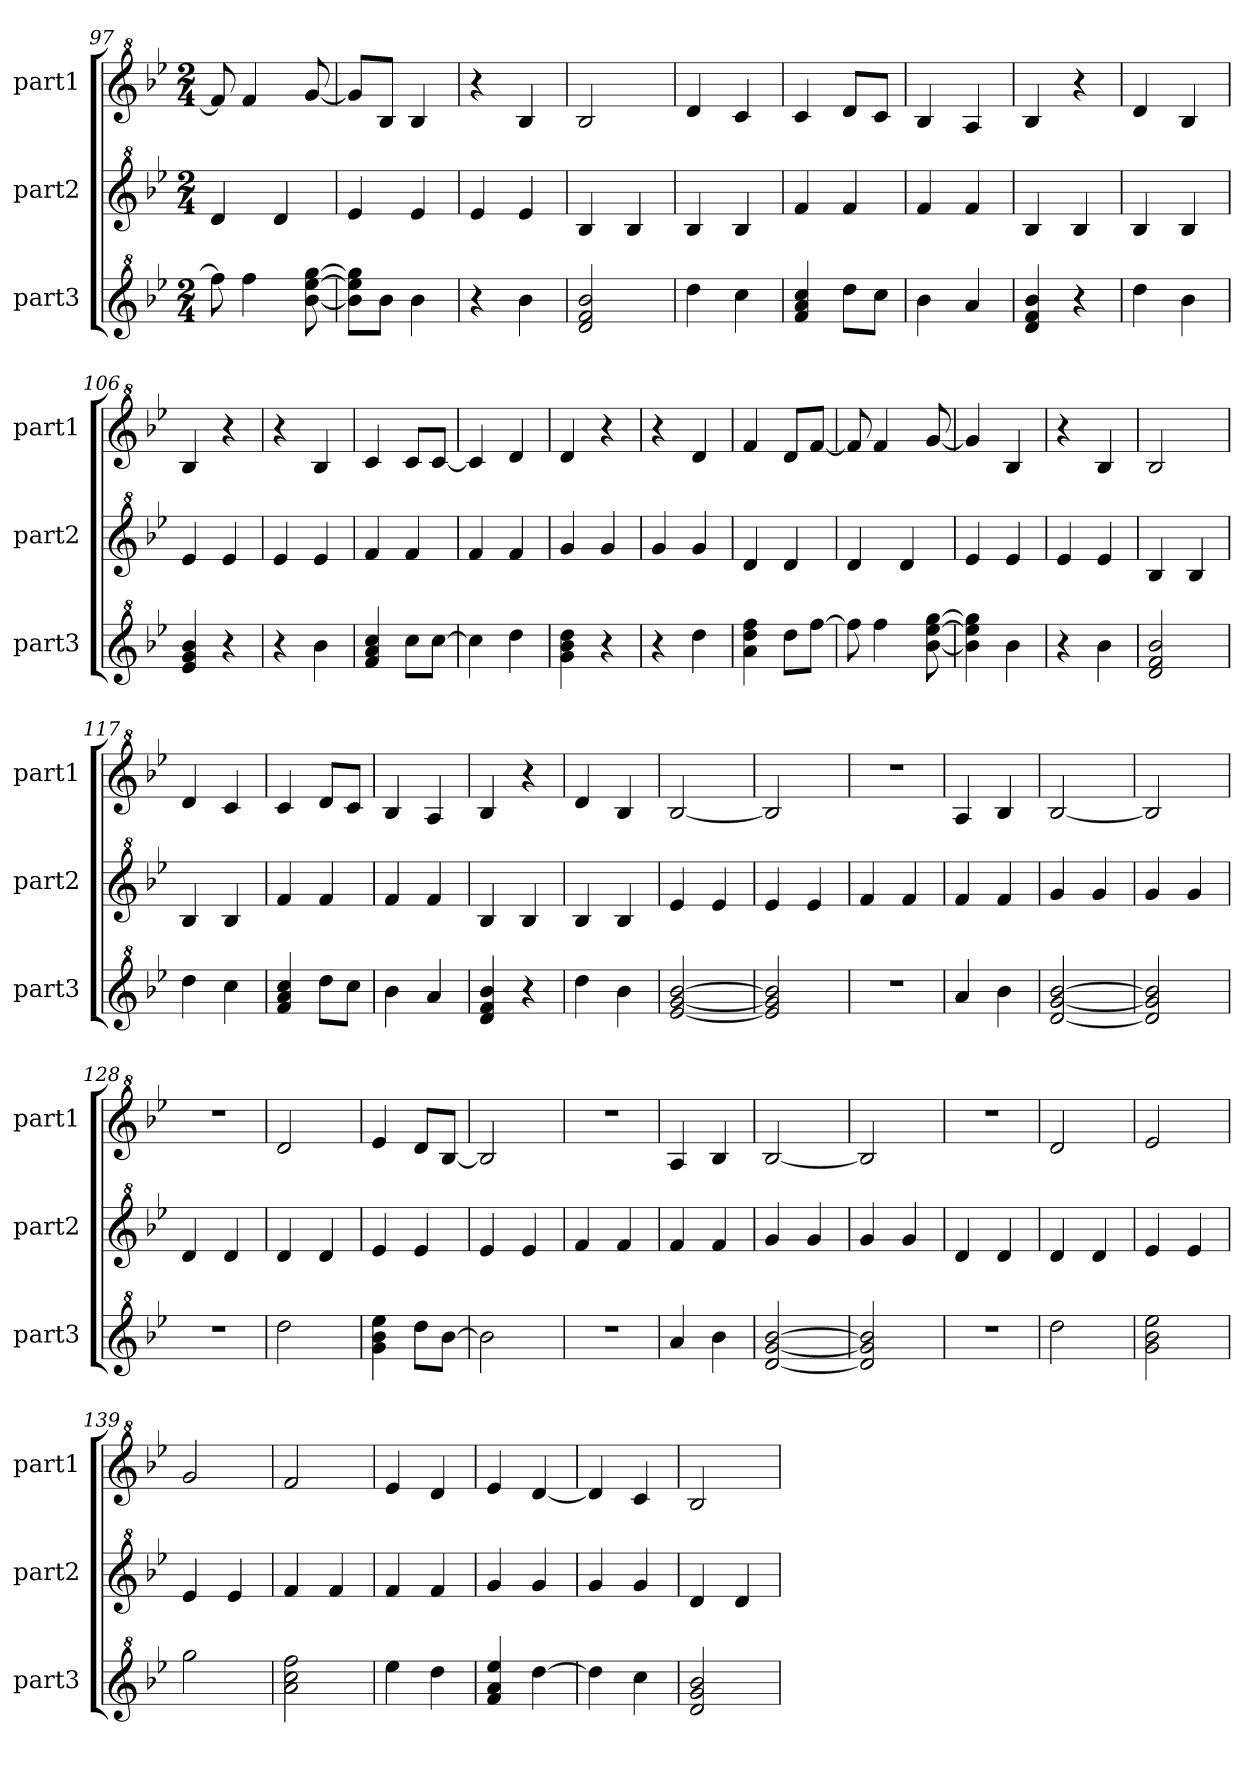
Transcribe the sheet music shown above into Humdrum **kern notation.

**kern	**kern	**kern
*part3	*part2	*part1
*staff3	*staff2	*staff1
*I"part3	*I"part2	*I"part1
*I'part3	*I'part2	*I'part1
*clefG^2	*clefG^2	*clefG^2
*k[b-e-]	*k[b-e-]	*k[b-e-]
*M2/4	*M2/4	*M2/4
=97	=97	=97
8fffi\]	4ddj/	8ffi/]
4fffi\	.	4ffi/
.	4ddj/	.
[8bb-Z\ [8eee-j\ [8gggi\	.	[8ggi/
=98	=98	=98
8bb-Z\] 8eee-j\] 8gggi\]L	4ee-j/	8ggi/L]
8bb-Z\J	.	8b-Z/J
4bb-Z\	4ee-j/	4b-Z/
=99	=99	=99
4r	4ee-j/	4r
4bb-Z\	4ee-j/	4b-Z/
=100	=100	=100
2ddj/ 2ffi/ 2bb-Z/	4b-Z/	2b-Z/
.	4b-Z/	.
=101	=101	=101
4dddj\	4b-Z/	4ddj/
4cccV\	4b-Z/	4ccV/
=102	=102	=102
4ffi/ 4aaZ/ 4cccV/	4ffi/	4ccV/
8dddj\L	4ffi/	8ddj/L
8cccV\J	.	8ccV/J
=103	=103	=103
4bb-Z\	4ffi/	4b-Z/
4aaZ/	4ffi/	4aZ/
!!LO:LB:g=z
=104	=104	=104
4ddj/ 4ffi/ 4bb-Z/	4b-Z/	4b-Z/
4r	4b-Z/	4r
=105	=105	=105
4dddj\	4b-Z/	4ddj/
4bb-Z\	4b-Z/	4b-Z/
=106	=106	=106
4ee-j/ 4ggi/ 4bb-Z/	4ee-j/	4b-Z/
4r	4ee-j/	4r
=107	=107	=107
4r	4ee-j/	4r
4bb-Z\	4ee-j/	4b-Z/
=108	=108	=108
4ffi/ 4aaZ/ 4cccV/	4ffi/	4ccV/
8cccV\L	4ffi/	8ccV/L
[8cccV\J	.	[8ccV/J
=109	=109	=109
4cccV\]	4ffi/	4ccV/]
4dddj\	4ffi/	4ddj/
=110	=110	=110
4ggi\ 4bb-Z\ 4dddj\	4ggi/	4ddj/
4r	4ggi/	4r
=111	=111	=111
4r	4ggi/	4r
4dddj\	4ggi/	4ddj/
=112	=112	=112
4aaZ\ 4dddj\ 4fffi\	4ddj/	4ffi/
8dddj\L	4ddj/	8ddj/L
[8fffi\J	.	[8ffi/J
!!LO:PB:g=z
=113	=113	=113
8fffi\]	4ddj/	8ffi/]
4fffi\	.	4ffi/
.	4ddj/	.
[8bb-Z\ [8eee-j\ [8gggi\	.	[8ggi/
=114	=114	=114
4bb-Z\] 4eee-j\] 4gggi\]	4ee-j/	4ggi/]
4bb-Z\	4ee-j/	4b-Z/
=115	=115	=115
4r	4ee-j/	4r
4bb-Z\	4ee-j/	4b-Z/
=116	=116	=116
2ddj/ 2ffi/ 2bb-Z/	4b-Z/	2b-Z/
.	4b-Z/	.
=117	=117	=117
4dddj\	4b-Z/	4ddj/
4cccV\	4b-Z/	4ccV/
=118	=118	=118
4ffi/ 4aaZ/ 4cccV/	4ffi/	4ccV/
8dddj\L	4ffi/	8ddj/L
8cccV\J	.	8ccV/J
=119	=119	=119
4bb-Z\	4ffi/	4b-Z/
4aaZ/	4ffi/	4aZ/
=120	=120	=120
4ddj/ 4ffi/ 4bb-Z/	4b-Z/	4b-Z/
4r	4b-Z/	4r
=121	=121	=121
4dddj\	4b-Z/	4ddj/
4bb-Z\	4b-Z/	4b-Z/
=122	=122	=122
[2ee-j/ [2ggi/ [2bb-Z/	4ee-j/	[2b-Z/
.	4ee-j/	.
!!LO:LB:g=z
=123	=123	=123
2ee-j/] 2ggi/] 2bb-Z/]	4ee-j/	2b-Z/]
.	4ee-j/	.
=124	=124	=124
2r	4ffi/	2r
.	4ffi/	.
=125	=125	=125
4aaZ/	4ffi/	4aZ/
4bb-Z\	4ffi/	4b-Z/
=126	=126	=126
[2ddj/ [2ggi/ [2bb-Z/	4ggi/	[2b-Z/
.	4ggi/	.
=127	=127	=127
2ddj/] 2ggi/] 2bb-Z/]	4ggi/	2b-Z/]
.	4ggi/	.
=128	=128	=128
2r	4ddj/	2r
.	4ddj/	.
=129	=129	=129
2dddj\	4ddj/	2ddj/
.	4ddj/	.
=130	=130	=130
4ggi\ 4bb-Z\ 4eee-j\	4ee-j/	4ee-j/
8dddj\L	4ee-j/	8ddj/L
[8bb-Z\J	.	[8b-Z/J
=131	=131	=131
2bb-Z\]	4ee-j/	2b-Z/]
.	4ee-j/	.
=132	=132	=132
2r	4ffi/	2r
.	4ffi/	.
!!LO:LB:g=z
=133	=133	=133
4aaZ/	4ffi/	4aZ/
4bb-Z\	4ffi/	4b-Z/
=134	=134	=134
[2ddj/ [2ggi/ [2bb-Z/	4ggi/	[2b-Z/
.	4ggi/	.
=135	=135	=135
2ddj/] 2ggi/] 2bb-Z/]	4ggi/	2b-Z/]
.	4ggi/	.
=136	=136	=136
2r	4ddj/	2r
.	4ddj/	.
=137	=137	=137
2dddj\	4ddj/	2ddj/
.	4ddj/	.
=138	=138	=138
2ggi\ 2bb-Z\ 2eee-j\	4ee-j/	2ee-j/
.	4ee-j/	.
=139	=139	=139
2gggi\	4ee-j/	2ggi/
.	4ee-j/	.
=140	=140	=140
2aaZ\ 2cccV\ 2fffi\	4ffi/	2ffi/
.	4ffi/	.
=141	=141	=141
4eee-j\	4ffi/	4ee-j/
4dddj\	4ffi/	4ddj/
=142	=142	=142
4ffi/ 4aaZ/ 4eee-j/	4ggi/	4ee-j/
[4dddj\	4ggi/	[4ddj/
=143	=143	=143
4dddj\]	4ggi/	4ddj/]
4cccV\	4ggi/	4ccV/
!!LO:LB:g=z
=144	=144	=144
2ddj/ 2ggi/ 2bb-Z/	4ddj/	2b-Z/
.	4ddj/	.
=	=	=
*-	*-	*-
